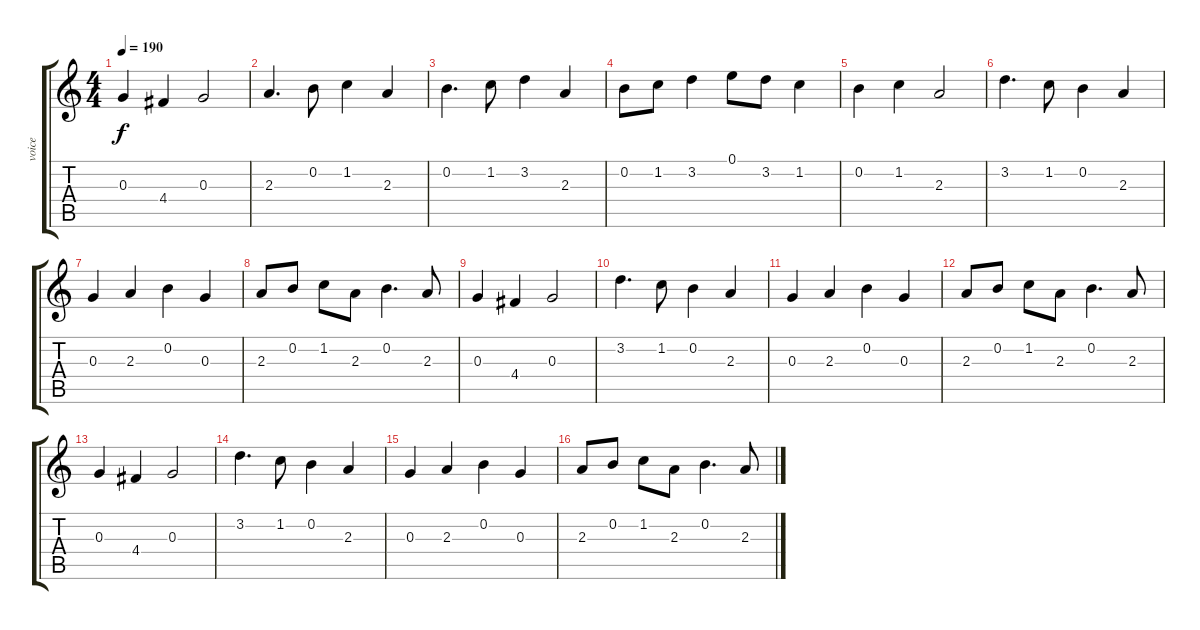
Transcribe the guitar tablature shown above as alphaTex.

\track ("voice" "voice") {instrument distortionguitar}
\staff {score tabs}
\tuning (E4 B3 G3 D3 A2 E2) {hide}
\ts (4 4)
\tempo 190
\clef g2
\ks c
0.3.4{dy f} 4.4.4 0.3.2 |
2.3.4{d} 0.2.8 1.2.4 2.3.4 |
0.2.4{d} 1.2.8 3.2.4 2.3.4 |
0.2.8 1.2.8 3.2.4 0.1.8 3.2.8 1.2.4 |
0.2.4 1.2.4 2.3.2 |
3.2.4{d} 1.2.8 0.2.4 2.3.4 |
0.3.4 2.3.4 0.2.4 0.3.4 |
2.3.8 0.2.8 1.2.8 2.3.8 0.2.4{d} 2.3.8 |
0.3.4 4.4.4 0.3.2 |
3.2.4{d} 1.2.8 0.2.4 2.3.4 |
0.3.4 2.3.4 0.2.4 0.3.4 |
2.3.8 0.2.8 1.2.8 2.3.8 0.2.4{d} 2.3.8 |
0.3.4 4.4.4 0.3.2 |
3.2.4{d} 1.2.8 0.2.4 2.3.4 |
0.3.4 2.3.4 0.2.4 0.3.4 |
2.3.8 0.2.8 1.2.8 2.3.8 0.2.4{d} 2.3.8
